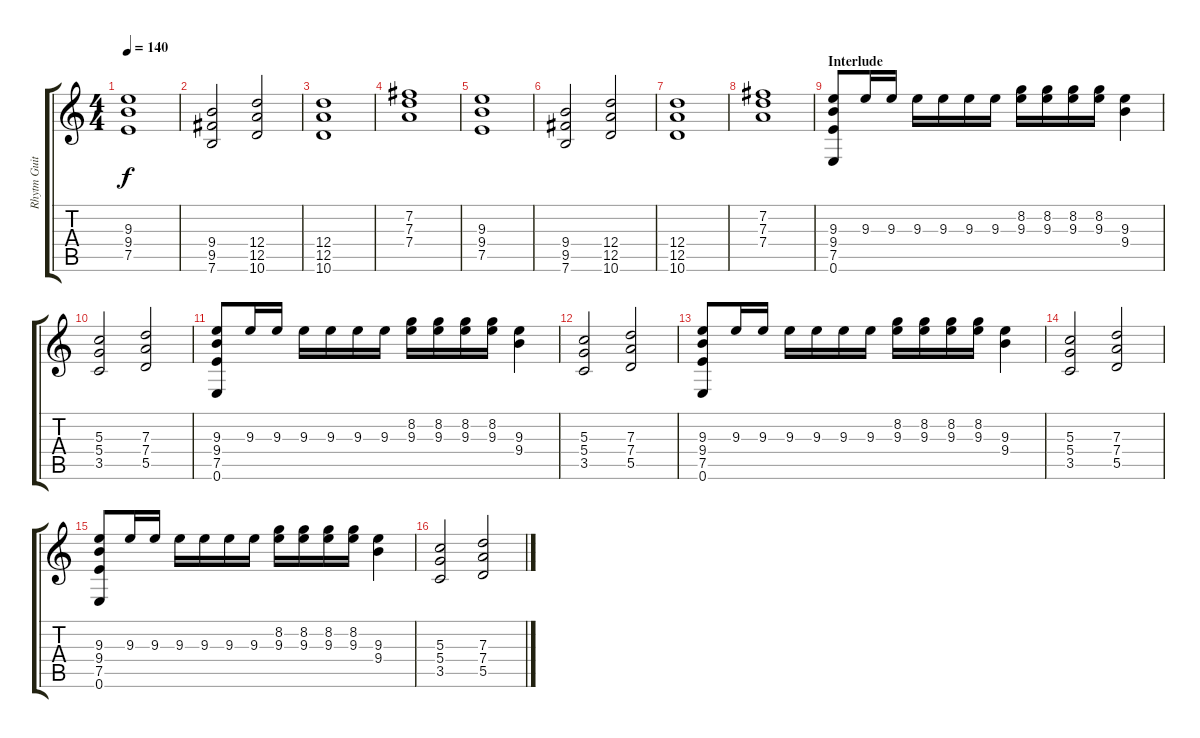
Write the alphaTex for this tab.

\track ("Rhytm Guitar" "Rhytm Guit") {instrument distortionguitar}
\staff {score tabs}
\tuning (E4 B3 G3 D3 A2 E2) {hide}
\ts (4 4)
\tempo 140
\clef g2
\ks c
(9.3 9.4 7.5).1{dy f} |
(9.4 9.5 7.6).2 (12.4 12.5 10.6).2 |
(12.4 12.5 10.6).1 |
(7.2 7.3 7.4).1 |
(9.3 9.4 7.5).1 |
(9.4 9.5 7.6).2 (12.4 12.5 10.6).2 |
(12.4 12.5 10.6).1 |
(7.2 7.3 7.4).1 |
\section ("" "Interlude")
(9.3 9.4 7.5 0.6).8 9.3.16 9.3.16 9.3.16 9.3.16 9.3.16 9.3.16 (8.2 9.3).16 (8.2 9.3).16 (8.2 9.3).16 (8.2 9.3).16 (9.3 9.4).4 |
(5.3 5.4 3.5).2 (7.3 7.4 5.5).2 |
(9.3 9.4 7.5 0.6).8 9.3.16 9.3.16 9.3.16 9.3.16 9.3.16 9.3.16 (8.2 9.3).16 (8.2 9.3).16 (8.2 9.3).16 (8.2 9.3).16 (9.3 9.4).4 |
(5.3 5.4 3.5).2 (7.3 7.4 5.5).2 |
(9.3 9.4 7.5 0.6).8 9.3.16 9.3.16 9.3.16 9.3.16 9.3.16 9.3.16 (8.2 9.3).16 (8.2 9.3).16 (8.2 9.3).16 (8.2 9.3).16 (9.3 9.4).4 |
(5.3 5.4 3.5).2 (7.3 7.4 5.5).2 |
(9.3 9.4 7.5 0.6).8 9.3.16 9.3.16 9.3.16 9.3.16 9.3.16 9.3.16 (8.2 9.3).16 (8.2 9.3).16 (8.2 9.3).16 (8.2 9.3).16 (9.3 9.4).4 |
(5.3 5.4 3.5).2 (7.3 7.4 5.5).2
